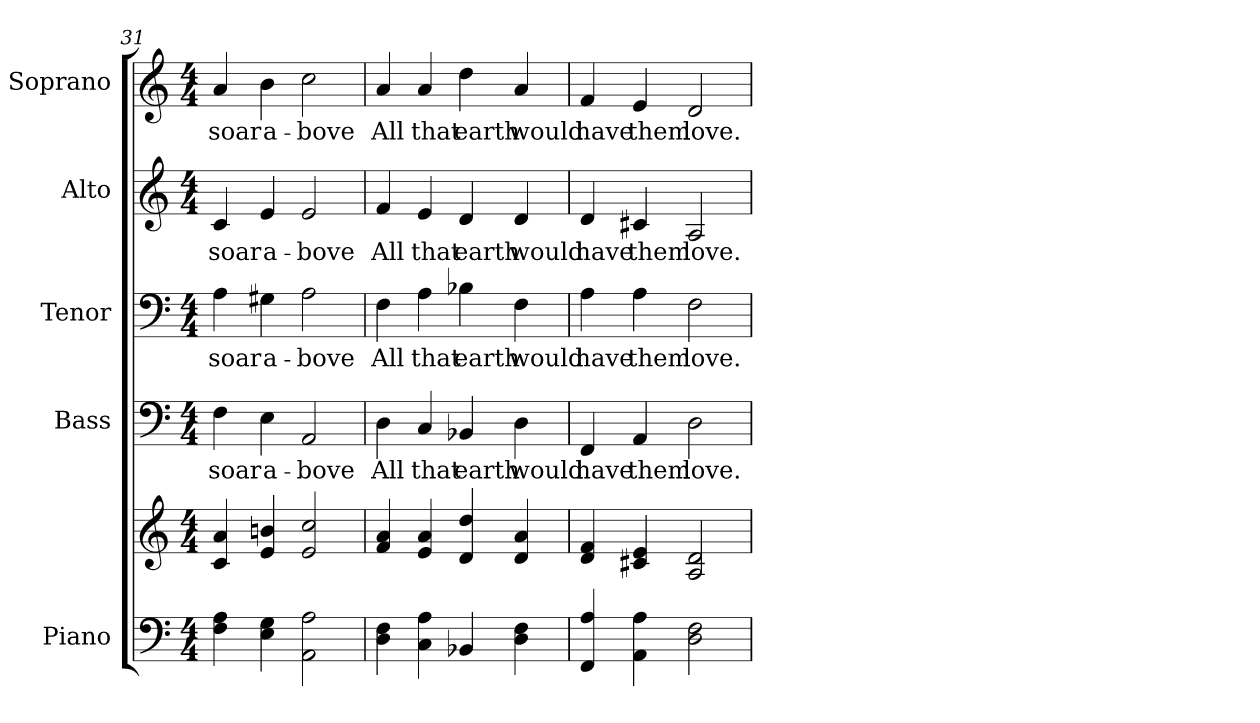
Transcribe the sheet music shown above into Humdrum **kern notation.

**kern	**kern	**kern	**text	**kern	**text	**kern	**text	**kern	**text
*part5	*part5	*part4	*part4	*part3	*part3	*part2	*part2	*part1	*part1
*staff6	*staff5	*staff4	*staff4	*staff3	*staff3	*staff2	*staff2	*staff1	*staff1
*I"Piano	*	*I"Bass	*	*I"Tenor	*	*I"Alto	*	*I"Soprano	*
*I'Pno.	*	*I'B.	*	*I'T.	*	*I'A.	*	*I'S.	*
!!LO:PB:g=z
*clefF4	*clefG2	*clefF4	*	*clefF4	*	*clefG2	*	*clefG2	*
*k[]	*k[]	*k[]	*	*k[]	*	*k[]	*	*k[]	*
*C:	*C:	*C:	*	*C:	*	*C:	*	*C:	*
*M4/4	*M4/4	*M4/4	*	*M4/4	*	*M4/4	*	*M4/4	*
=31	=31	=31	=31	=31	=31	=31	=31	=31	=31
!	!	!	!LO:LY:b:color=#000000	!	!	!	!	!	!
!	!	!	!	!	!LO:LY:b:color=#000000	!	!	!	!
!	!	!	!	!	!	!	!LO:LY:b:color=#000000	!	!
!	!	!	!	!	!	!	!	!	!LO:LY:b:color=#000000
4Fi\ 4Ai	4ci/ 4ai	4Fi\	soar	4Ai\	soar	4ci/	soar	4ai/	soar
!	!	!	!LO:LY:b:color=#000000	!	!	!	!	!	!
!	!	!	!	!	!LO:LY:b:color=#000000	!	!	!	!
!	!	!	!	!	!	!	!LO:LY:b:color=#000000	!	!
!	!	!	!	!	!	!	!	!	!LO:LY:b:color=#000000
4Ei\ 4Gi	4ei/ 4bni	4Ei\	a-	4G#Xi\	a-	4ei/	a-	4bi\	a-
!	!	!	!LO:LY:b:color=#000000	!	!	!	!	!	!
!	!	!	!	!	!LO:LY:b:color=#000000	!	!	!	!
!	!	!	!	!	!	!	!LO:LY:b:color=#000000	!	!
!	!	!	!	!	!	!	!	!	!LO:LY:b:color=#000000
2AAi\ 2Ai	2ei/ 2cci	2AAi/	-bove	2Ai\	-bove	2ei/	-bove	2cci\	-bove
=32	=32	=32	=32	=32	=32	=32	=32	=32	=32
!	!	!	!LO:LY:b:color=#000000	!	!	!	!	!	!
!	!	!	!	!	!LO:LY:b:color=#000000	!	!	!	!
!	!	!	!	!	!	!	!LO:LY:b:color=#000000	!	!
!	!	!	!	!	!	!	!	!	!LO:LY:b:color=#000000
4Di\ 4Fi	4fi/ 4ai	4Di\	All	4Fi\	All	4fi/	All	4ai/	All
!	!	!	!LO:LY:b:color=#000000	!	!	!	!	!	!
!	!	!	!	!	!LO:LY:b:color=#000000	!	!	!	!
!	!	!	!	!	!	!	!LO:LY:b:color=#000000	!	!
!	!	!	!	!	!	!	!	!	!LO:LY:b:color=#000000
4Ci\ 4Ai	4ei/ 4ai	4Ci/	that	4Ai\	that	4ei/	that	4ai/	that
!	!	!	!LO:LY:b:color=#000000	!	!	!	!	!	!
!	!	!	!	!	!LO:LY:b:color=#000000	!	!	!	!
!	!	!	!	!	!	!	!LO:LY:b:color=#000000	!	!
!	!	!	!	!	!	!	!	!	!LO:LY:b:color=#000000
4BB-Xi/	4di/ 4ddi	4BB-Xi/	earth	4B-Xi\	earth	4di/	earth	4ddi\	earth
!	!	!	!LO:LY:b:color=#000000	!	!	!	!	!	!
!	!	!	!	!	!LO:LY:b:color=#000000	!	!	!	!
!	!	!	!	!	!	!	!LO:LY:b:color=#000000	!	!
!	!	!	!	!	!	!	!	!	!LO:LY:b:color=#000000
4Di\ 4Fi	4di/ 4ai	4Di\	would	4Fi\	would	4di/	would	4ai/	would
=33	=33	=33	=33	=33	=33	=33	=33	=33	=33
!	!	!	!LO:LY:b:color=#000000	!	!	!	!	!	!
!	!	!	!	!	!LO:LY:b:color=#000000	!	!	!	!
!	!	!	!	!	!	!	!LO:LY:b:color=#000000	!	!
!	!	!	!	!	!	!	!	!	!LO:LY:b:color=#000000
4FFi/ 4Ai	4di/ 4fi	4FFi/	have	4Ai\	have	4di/	have	4fi/	have
!	!	!	!LO:LY:b:color=#000000	!	!	!	!	!	!
!	!	!	!	!	!LO:LY:b:color=#000000	!	!	!	!
!	!	!	!	!	!	!	!LO:LY:b:color=#000000	!	!
!	!	!	!	!	!	!	!	!	!LO:LY:b:color=#000000
4AAi\ 4Ai	4c#Xi/ 4ei	4AAi/	them	4Ai\	them	4c#Xi/	them	4ei/	them
!	!	!	!LO:LY:b:color=#000000	!	!	!	!	!	!
!	!	!	!	!	!LO:LY:b:color=#000000	!	!	!	!
!	!	!	!	!	!	!	!LO:LY:b:color=#000000	!	!
!	!	!	!	!	!	!	!	!	!LO:LY:b:color=#000000
2Di\ 2Fi	2Ai/ 2di	2Di\	love.	2Fi\	love.	2Ai/	love.	2di/	love.
=	=	=	=	=	=	=	=	=	=
*-	*-	*-	*-	*-	*-	*-	*-	*-	*-
